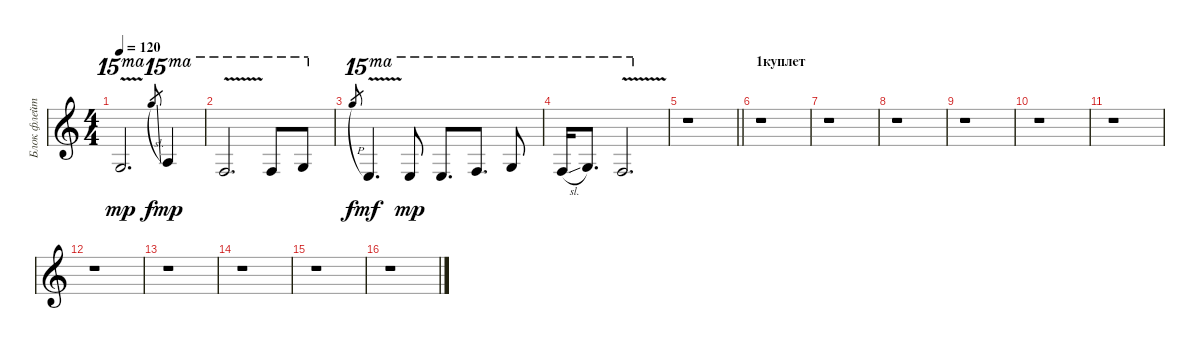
\track ("Блок флейта" "Блок флейт") {instrument panflute}
\staff {score}
\tuning (E4 B3 G3 D3 A2 E2) {hide}
\ts (4 4)
\tempo 120
\clef g2
\ks c
15.1{v}.2{d ot 15ma dy mp} 15.1{sl}.8{gr dy f} 17.1.4{ot 15ma dy mp} |
13.1{v}.2{d ot 15ma} 13.1.8{ot 15ma} 15.1.8{ot 15ma} |
15.1{h}.8{gr dy f} 12.1{v}.4{d ot 15ma dy mf} 12.1.8{ot 15ma dy mp} 12.1.8{d ot 15ma} 13.1.8{d ot 15ma} 15.1.8{ot 15ma} |
13.1{sl}.16{ot 15ma} 15.1.8{d ot 15ma} 13.1{v}.2{d ot 15ma} |
\barLineRight lightlight
r.1 |
\section ("" "1куплет")
r.1 |
r.1 |
r.1 |
r.1 |
r.1 |
r.1 |
r.1 |
r.1 |
r.1 |
r.1 |
r.1
